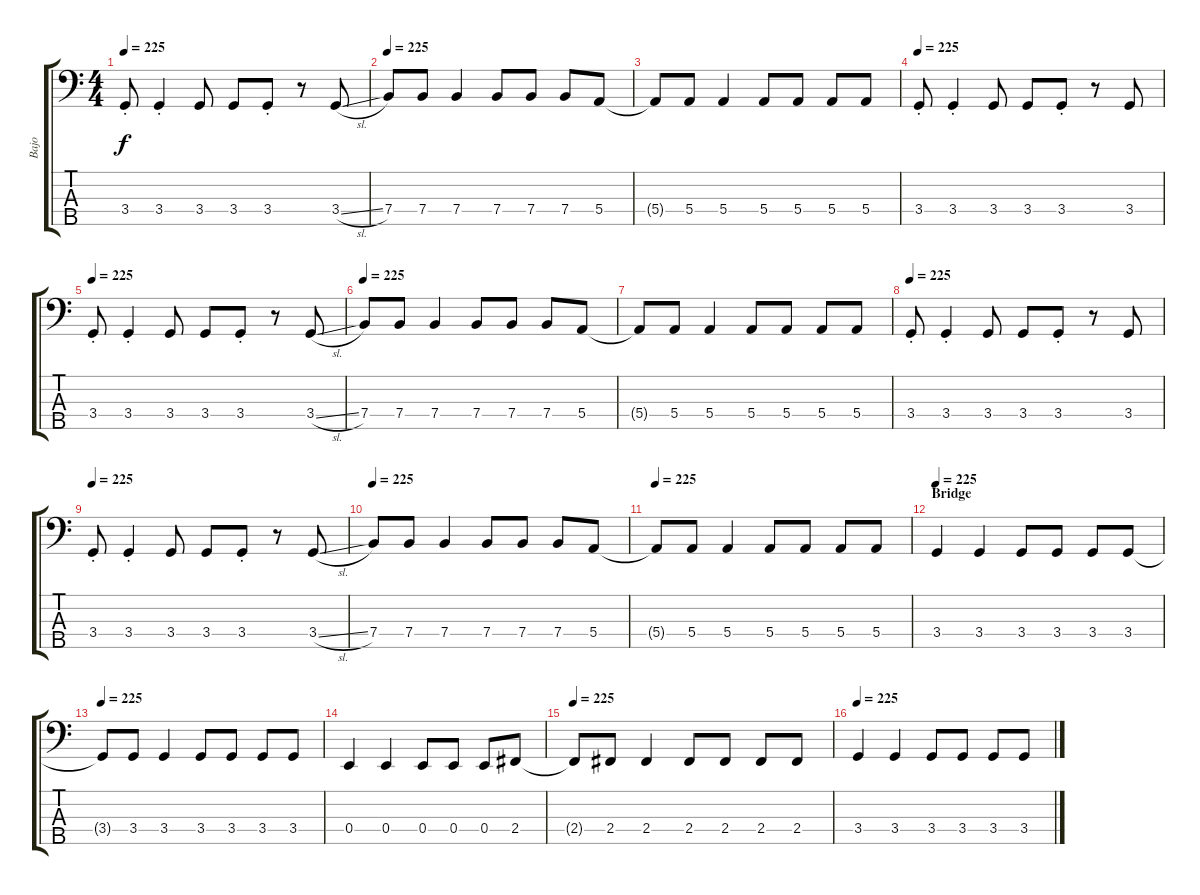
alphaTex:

\track ("Bajo" "Bajo") {instrument electricbassfinger}
\staff {score tabs}
\tuning (G2 D2 A1 E1 B0) {hide}
\ts (4 4)
\tempo 225
\clef f4
\ks c
3.4{st}.8{dy f} 3.4{st}.4 3.4.8 3.4.8 3.4{st}.8 r.8 3.4{sl}.8 |
\tempo 225
7.4.8 7.4.8 7.4.4 7.4.8 7.4.8 7.4.8 5.4.8 |
5.4{t}.8 5.4.8 5.4.4 5.4.8 5.4.8 5.4.8 5.4.8 |
\tempo 225
3.4{st}.8 3.4{st}.4 3.4.8 3.4.8 3.4{st}.8 r.8 3.4.8 |
\tempo 225
3.4{st}.8 3.4{st}.4 3.4.8 3.4.8 3.4{st}.8 r.8 3.4{sl}.8 |
\tempo 225
7.4.8 7.4.8 7.4.4 7.4.8 7.4.8 7.4.8 5.4.8 |
5.4{t}.8 5.4.8 5.4.4 5.4.8 5.4.8 5.4.8 5.4.8 |
\tempo 225
3.4{st}.8 3.4{st}.4 3.4.8 3.4.8 3.4{st}.8 r.8 3.4.8 |
\tempo 225
3.4{st}.8 3.4{st}.4 3.4.8 3.4.8 3.4{st}.8 r.8 3.4{sl}.8 |
\tempo 225
7.4.8 7.4.8 7.4.4 7.4.8 7.4.8 7.4.8 5.4.8 |
\tempo 225
5.4{t}.8 5.4.8 5.4.4 5.4.8 5.4.8 5.4.8 5.4.8 |
\section ("" "Bridge")
\tempo 225
3.4.4 3.4.4 3.4.8 3.4.8 3.4.8 3.4.8 |
\tempo 225
3.4{t}.8 3.4.8 3.4.4 3.4.8 3.4.8 3.4.8 3.4.8 |
0.4.4 0.4.4 0.4.8 0.4.8 0.4.8 2.4.8 |
\tempo 225
2.4{t}.8 2.4.8 2.4.4 2.4.8 2.4.8 2.4.8 2.4.8 |
\tempo 225
3.4.4 3.4.4 3.4.8 3.4.8 3.4.8 3.4.8
